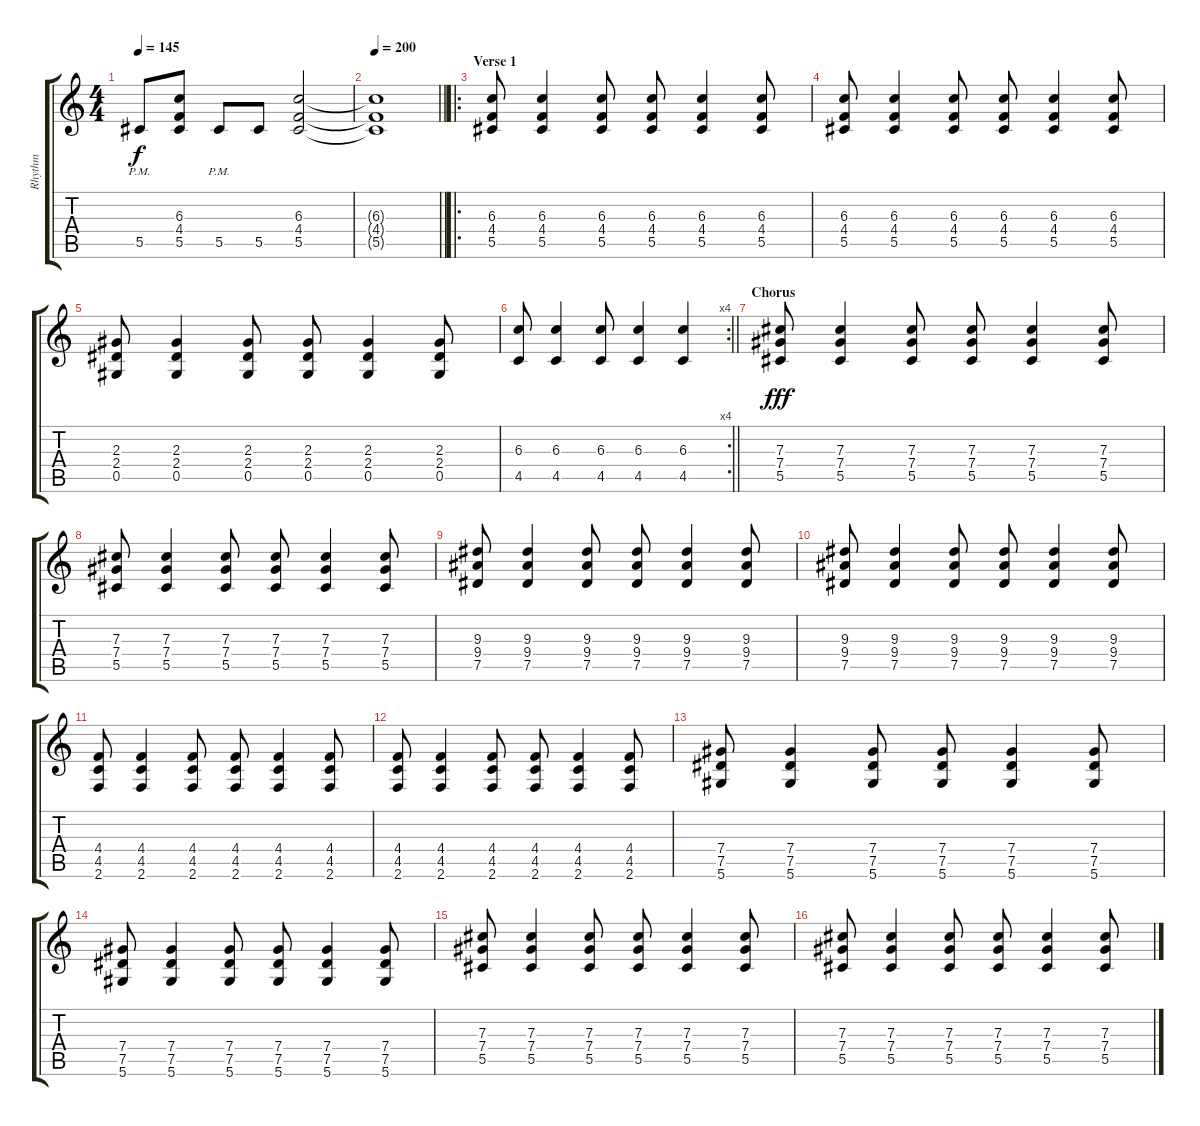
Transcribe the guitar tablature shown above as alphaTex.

\track ("Rhythm" "Rhythm") {instrument distortionguitar}
\staff {score tabs}
\tuning (Eb4 Bb3 Gb3 Db3 Ab2 Eb2) {hide}
\ts (4 4)
\tempo 145
\clef g2
\ks c
5.5{pm}.8{dy f} (6.3 4.4 5.5).8 5.5{pm}.8 5.5.8 (6.3 4.4 5.5).2 |
\tempo 200
\barLineRight lightlight
(6.3{t} 4.4{t} 5.5{t}).1 |
\ro
\section ("" "Verse 1")
(6.3 4.4 5.5).8 (6.3 4.4 5.5).4 (6.3 4.4 5.5).8 (6.3 4.4 5.5).8 (6.3 4.4 5.5).4 (6.3 4.4 5.5).8 |
(6.3 4.4 5.5).8 (6.3 4.4 5.5).4 (6.3 4.4 5.5).8 (6.3 4.4 5.5).8 (6.3 4.4 5.5).4 (6.3 4.4 5.5).8 |
(2.3 2.4 0.5).8 (2.3 2.4 0.5).4 (2.3 2.4 0.5).8 (2.3 2.4 0.5).8 (2.3 2.4 0.5).4 (2.3 2.4 0.5).8 |
\rc 4
\barLineRight lightlight
(6.3 4.5).8 (6.3 4.5).4 (6.3 4.5).8 (6.3 4.5).4 (6.3 4.5).4 |
\section ("" "Chorus")
(7.3 7.4 5.5).8{dy fff} (7.3 7.4 5.5).4 (7.3 7.4 5.5).8 (7.3 7.4 5.5).8 (7.3 7.4 5.5).4 (7.3 7.4 5.5).8 |
(7.3 7.4 5.5).8 (7.3 7.4 5.5).4 (7.3 7.4 5.5).8 (7.3 7.4 5.5).8 (7.3 7.4 5.5).4 (7.3 7.4 5.5).8 |
(9.3 9.4 7.5).8 (9.3 9.4 7.5).4 (9.3 9.4 7.5).8 (9.3 9.4 7.5).8 (9.3 9.4 7.5).4 (9.3 9.4 7.5).8 |
(9.3 9.4 7.5).8 (9.3 9.4 7.5).4 (9.3 9.4 7.5).8 (9.3 9.4 7.5).8 (9.3 9.4 7.5).4 (9.3 9.4 7.5).8 |
(4.4 4.5 2.6).8 (4.4 4.5 2.6).4 (4.4 4.5 2.6).8 (4.4 4.5 2.6).8 (4.4 4.5 2.6).4 (4.4 4.5 2.6).8 |
(4.4 4.5 2.6).8 (4.4 4.5 2.6).4 (4.4 4.5 2.6).8 (4.4 4.5 2.6).8 (4.4 4.5 2.6).4 (4.4 4.5 2.6).8 |
(7.4 7.5 5.6).8 (7.4 7.5 5.6).4 (7.4 7.5 5.6).8 (7.4 7.5 5.6).8 (7.4 7.5 5.6).4 (7.4 7.5 5.6).8 |
(7.4 7.5 5.6).8 (7.4 7.5 5.6).4 (7.4 7.5 5.6).8 (7.4 7.5 5.6).8 (7.4 7.5 5.6).4 (7.4 7.5 5.6).8 |
(7.3 7.4 5.5).8 (7.3 7.4 5.5).4 (7.3 7.4 5.5).8 (7.3 7.4 5.5).8 (7.3 7.4 5.5).4 (7.3 7.4 5.5).8 |
(7.3 7.4 5.5).8 (7.3 7.4 5.5).4 (7.3 7.4 5.5).8 (7.3 7.4 5.5).8 (7.3 7.4 5.5).4 (7.3 7.4 5.5).8
